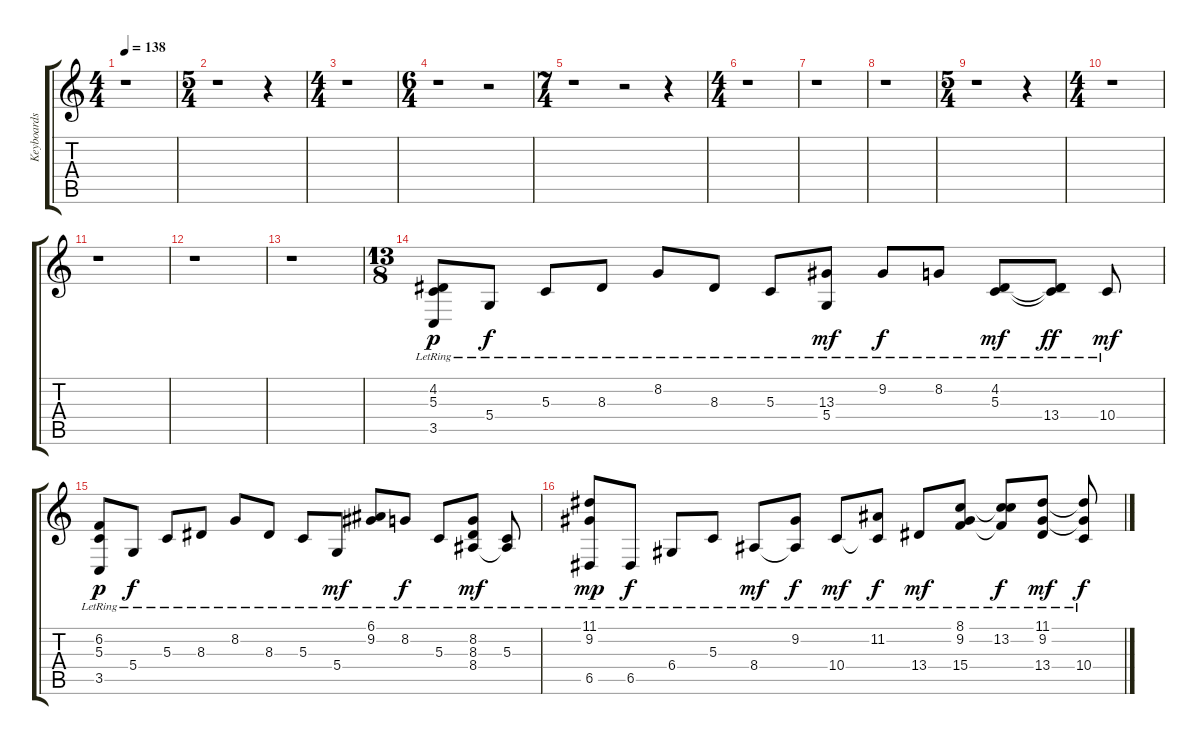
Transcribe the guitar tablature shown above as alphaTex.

\track ("Keyboards" "Keyboards") {instrument pad2warm}
\staff {score tabs}
\tuning (E4 B3 G3 D3 A2 E2) {hide}
\ts (4 4)
\tempo 138
\clef g2
\ks c
r.1{dy f} |
\ts (5 4)
r.1 r.4 |
\ts (4 4)
r.1 |
\ts (6 4)
r.1 r.2 |
\ts (7 4)
r.1 r.2 r.4 |
\ts (4 4)
r.1 |
r.1 |
r.1 |
\ts (5 4)
r.1 r.4 |
\ts (4 4)
r.1 |
r.1 |
r.1 |
r.1 |
\ts (13 8)
(4.2{lr} 5.3{lr} 3.5{lr}).8{dy p volume 11 instrument brightacousticpiano} 5.4{lr}.8{dy f} 5.3{lr}.8 8.3{lr}.8 8.2{lr}.8 8.3{lr}.8 5.3{lr}.8 (13.3{lr} 5.4{lr}).8{dy mf} 9.2{lr}.8{dy f} 8.2{lr}.8 (4.2{lr} 5.3{lr}).8{dy mf} (4.2{t} 5.3{t} 13.4{lr}).8{dy ff} 10.4{lr}.8{dy mf} |
(6.2{lr} 5.3{lr} 3.5{lr}).8{dy p} 5.4{lr}.8{dy f} 5.3{lr}.8 8.3{lr}.8 8.2{lr}.8 8.3{lr}.8 5.3{lr}.8 5.4{lr}.8{dy mf} (6.1{lr} 9.2{lr}).8 8.2{lr}.8{dy f} 5.3{lr}.8 (8.2{lr} 8.3 8.4).8{dy mf} (5.3{lr} 8.4{t}).8 |
(11.1 9.2{lr} 6.5{lr}).8{dy mp} 6.5{lr}.8{dy f} 6.4{lr}.8 5.3{lr}.8 8.4{lr}.8{dy mf} (9.2{lr} 8.4{t}).8{dy f} 10.4{lr}.8{dy mf} (11.2{lr} 10.4{t}).8{dy f} 13.4{lr}.8{dy mf} (8.1{lr} 9.2{lr} 15.4{lr}).8 (8.1{t} 13.2{lr} 15.4{t}).8{dy f} (11.1{lr} 9.2{lr} 13.4{lr}).8{dy mf} (11.1{t} 9.2{t} 10.4{lr}).8{dy f}
